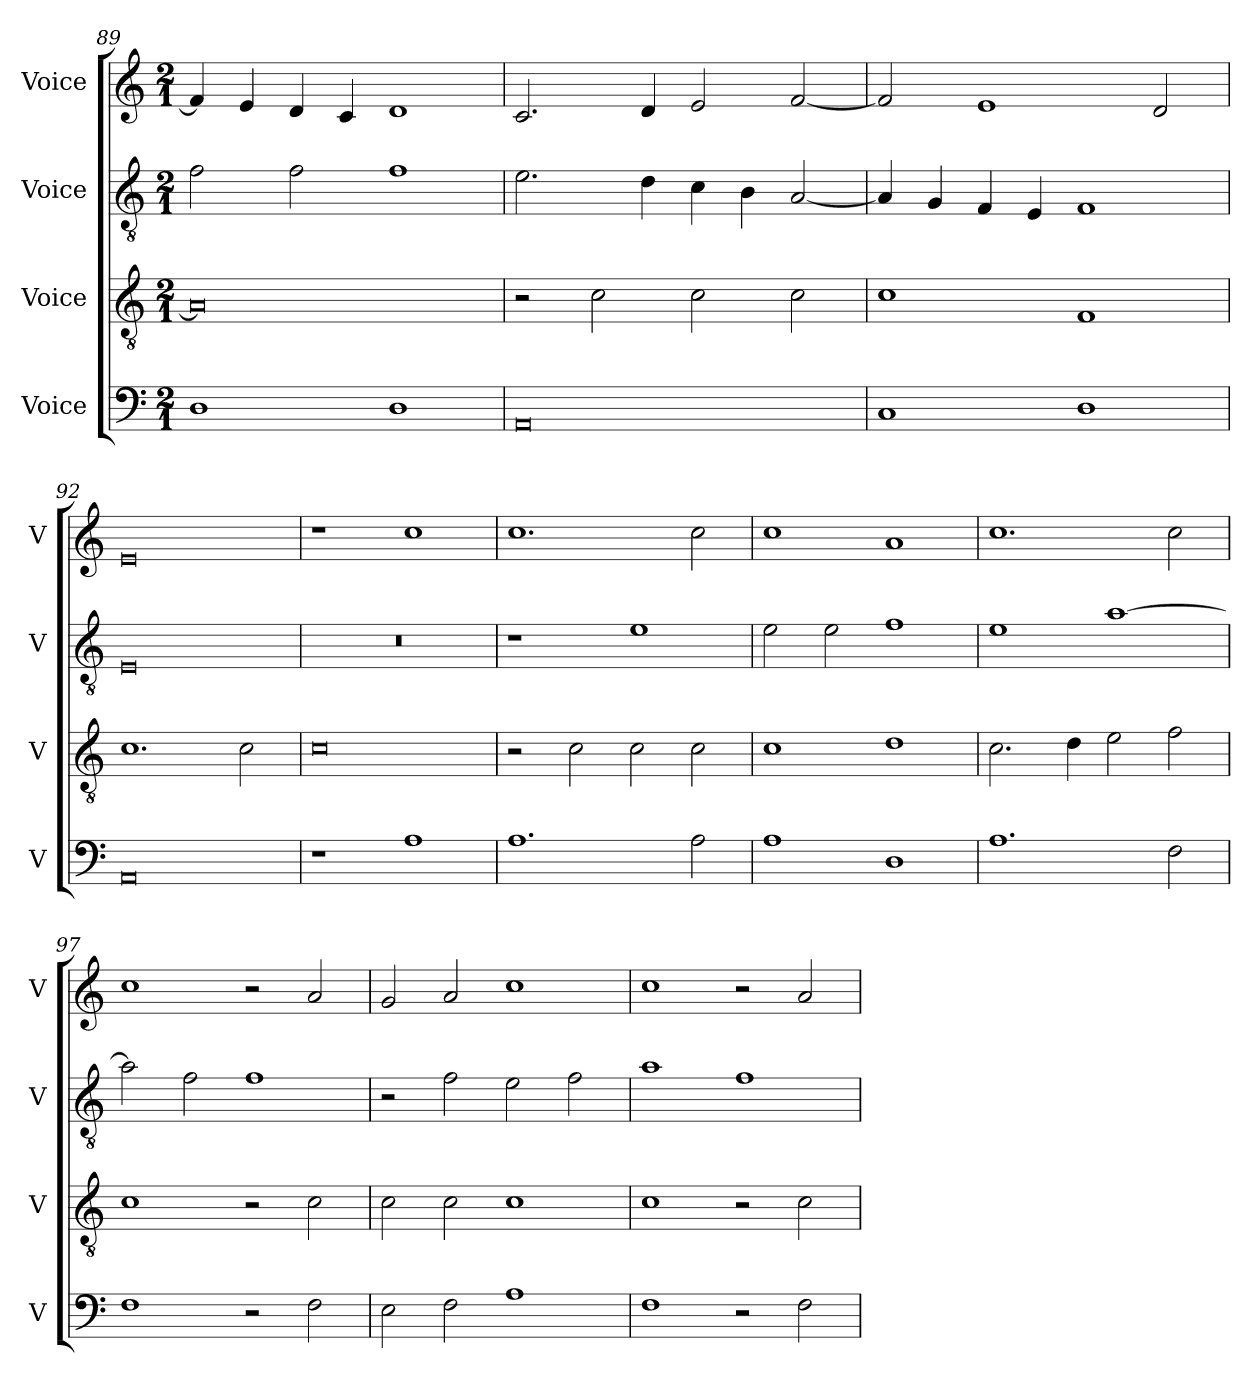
**kern	**kern	**kern	**kern
*part4	*part3	*part2	*part1
*staff4	*staff3	*staff2	*staff1
*I"Voice	*I"Voice	*I"Voice	*I"Voice
*I'V	*I'V	*I'V	*I'V
*clefF4	*clefGv2	*clefGv2	*clefG2
*k[]	*k[]	*k[]	*k[]
*M2/1	*M2/1	*M2/1	*M2/1
=89	=89	=89	=89
1D	0A]	2f\	4f/]
.	.	.	4e/
.	.	2f\	4d/
.	.	.	4c/
1D	.	1f	1d
!!LO:PB:g=z
=90	=90	=90	=90
0AA	2r	2.e\	2.c/
.	2c\	.	.
.	.	4d\	4d/
.	2c\	4c\	2e/
.	.	4B\	.
.	2c\	[2A/	[2f/
=91	=91	=91	=91
1C	1c	4A/]	2f/]
.	.	4G/	.
.	.	4F/	1e
.	.	4E/	.
1D	1F	1F	.
.	.	.	2d/
=92	=92	=92	=92
0AA	1.c	0E	0e
.	2c\	.	.
=93	=93	=93	=93
1r	0c	0r	1r
1A	.	.	1cc
!!LO:LB:g=z
=94	=94	=94	=94
1.A	2r	1r	1.cc
.	2c\	.	.
.	2c\	1e	.
2A\	2c\	.	2cc\
=95	=95	=95	=95
1A	1c	2e\	1cc
.	.	2e\	.
1D	1d	1f	1a
=96	=96	=96	=96
1.A	2.c\	1e	1.cc
.	4d\	.	.
.	2e\	[1a	.
2F\	2f\	.	2cc\
=97	=97	=97	=97
1F	1c	2a\]	1cc
.	.	2f\	.
2r	2r	1f	2r
2F\	2c\	.	2a/
!!LO:LB:g=z
=98	=98	=98	=98
2E\	2c\	2r	2g/
2F\	2c\	2f\	2a/
1A	1c	2e\	1cc
.	.	2f\	.
=99	=99	=99	=99
1F	1c	1a	1cc
2r	2r	1f	2r
2F\	2c\	.	2a/
=	=	=	=
*-	*-	*-	*-
